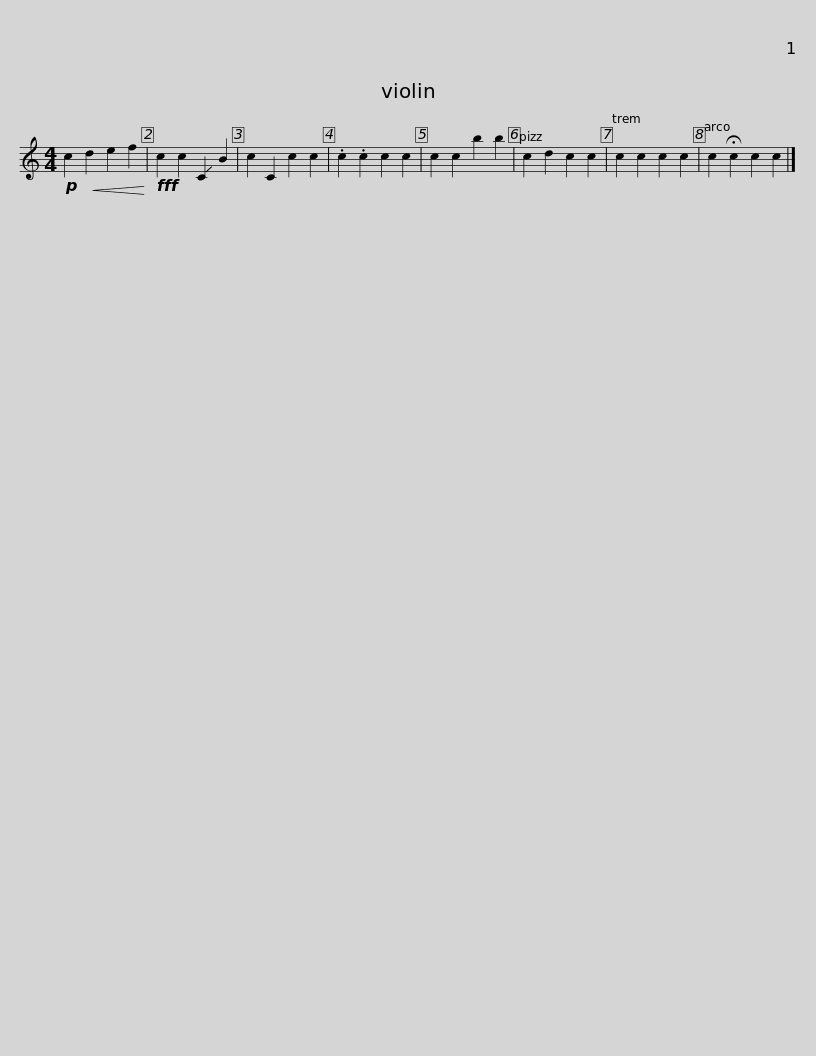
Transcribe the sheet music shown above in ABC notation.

X:1
L:1/8
M:4/4
I:linebreak $
K:C
V:1 treble
V:1
!p! c2!<(! d2 e2 f2!<)! |!fff! c2 c2 !-(!C2 !-)!B2 | c2 C2 c2 c2 | .c2 .c2 c2 c2 |$ c2 c2 b2 b2 | %5
 c2 d2 c2 c2 | c2 c2 c2 c2 | c2 !fermata!c2 c2 c2 |] %8
